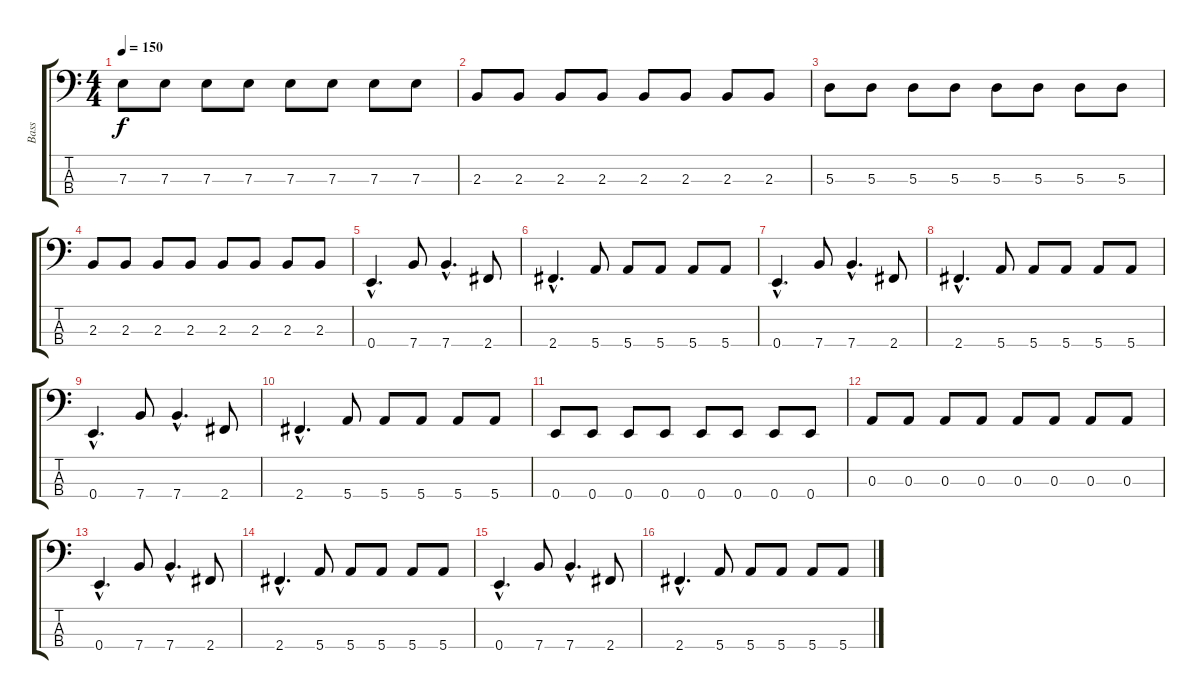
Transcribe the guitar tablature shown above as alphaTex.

\track ("Bass" "Bass") {instrument electricbassfinger}
\staff {score tabs}
\tuning (G2 D2 A1 E1) {hide}
\ts (4 4)
\tempo 150
\clef f4
\ks c
7.3.8{dy f} 7.3.8 7.3.8 7.3.8 7.3.8 7.3.8 7.3.8 7.3.8 |
2.3.8 2.3.8 2.3.8 2.3.8 2.3.8 2.3.8 2.3.8 2.3.8 |
5.3.8 5.3.8 5.3.8 5.3.8 5.3.8 5.3.8 5.3.8 5.3.8 |
2.3.8 2.3.8 2.3.8 2.3.8 2.3.8 2.3.8 2.3.8 2.3.8 |
0.4{hac}.4{d} 7.4.8 7.4{hac}.4{d} 2.4.8 |
2.4{hac}.4{d} 5.4.8 5.4.8 5.4.8 5.4.8 5.4.8 |
0.4{hac}.4{d} 7.4.8 7.4{hac}.4{d} 2.4.8 |
2.4{hac}.4{d} 5.4.8 5.4.8 5.4.8 5.4.8 5.4.8 |
0.4{hac}.4{d} 7.4.8 7.4{hac}.4{d} 2.4.8 |
2.4{hac}.4{d} 5.4.8 5.4.8 5.4.8 5.4.8 5.4.8 |
0.4.8 0.4.8 0.4.8 0.4.8 0.4.8 0.4.8 0.4.8 0.4.8 |
0.3.8 0.3.8 0.3.8 0.3.8 0.3.8 0.3.8 0.3.8 0.3.8 |
0.4{hac}.4{d} 7.4.8 7.4{hac}.4{d} 2.4.8 |
2.4{hac}.4{d} 5.4.8 5.4.8 5.4.8 5.4.8 5.4.8 |
0.4{hac}.4{d} 7.4.8 7.4{hac}.4{d} 2.4.8 |
2.4{hac}.4{d} 5.4.8 5.4.8 5.4.8 5.4.8 5.4.8
